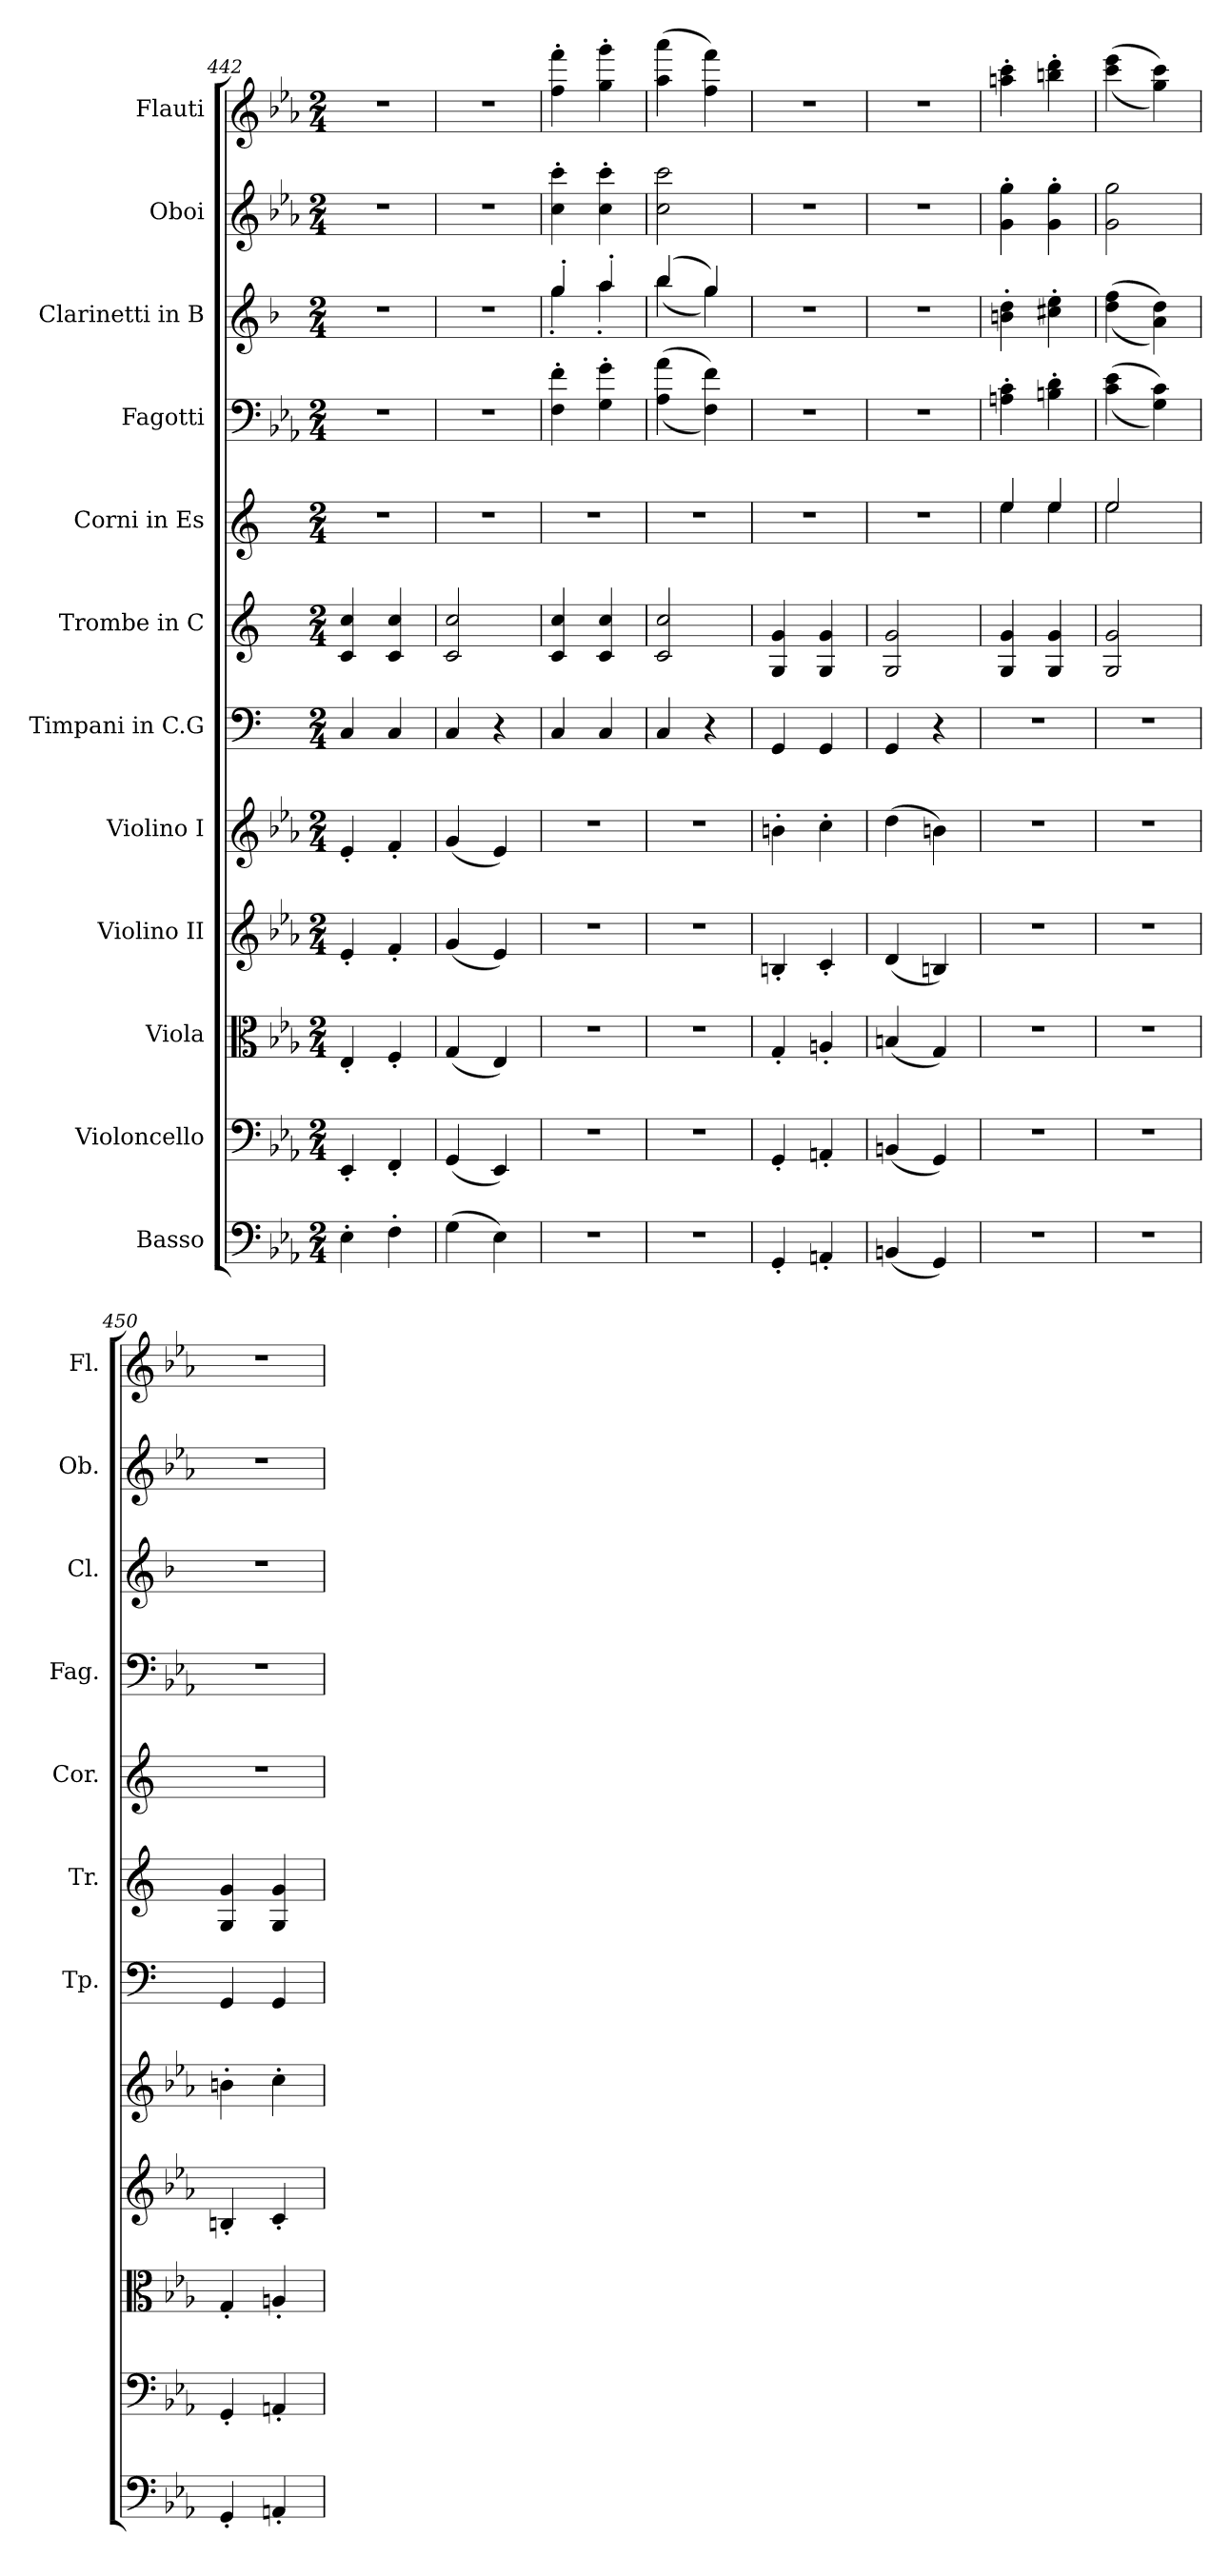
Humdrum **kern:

**kern	**kern	**kern	**kern	**kern	**kern	**kern	**kern	**kern	**kern	**kern	**kern
*part12	*part11	*part10	*part9	*part8	*part7	*part6	*part5	*part4	*part3	*part2	*part1
*staff12	*staff11	*staff10	*staff9	*staff8	*staff7	*staff6	*staff5	*staff4	*staff3	*staff2	*staff1
*I"Basso	*I"Violoncello	*I"Viola	*I"Violino II	*I"Violino I	*I"Timpani in C.G	*I"Trombe in C	*I"Corni in Es	*I"Fagotti	*I"Clarinetti in B	*I"Oboi	*I"Flauti
*	*	*	*	*	*I'Tp.	*I'Tr.	*I'Cor.	*I'Fag.	*I'Cl.	*I'Ob.	*I'Fl.
*clefF4	*clefF4	*clefC3	*clefG2	*clefG2	*clefF4	*clefG2	*clefG2	*clefF4	*clefG2	*clefG2	*clefG2
*ITrd7c12	*	*	*	*	*	*	*ITrd5c9	*	*ITrd1c2	*	*
*k[b-e-a-]	*k[b-e-a-]	*k[b-e-a-]	*k[b-e-a-]	*k[b-e-a-]	*k[]	*k[]	*k[b-e-a-]	*k[b-e-a-]	*k[b-e-a-]	*k[b-e-a-]	*k[b-e-a-]
*M2/4	*M2/4	*M2/4	*M2/4	*M2/4	*M2/4	*M2/4	*M2/4	*M2/4	*M2/4	*M2/4	*M2/4
=442	=442	=442	=442	=442	=442	=442	=442	=442	=442	=442	=442
4EE-'\	4EE-'/	4E-'/	4e-'/	4e-'/	4C/	4c/ 4cc/	2r	2r	2r	2r	2r
4FF'\	4FF'/	4F'/	4f'/	4f'/	4C/	4c/ 4cc/	.	.	.	.	.
!!LO:PB:g=z
=443	=443	=443	=443	=443	=443	=443	=443	=443	=443	=443	=443
(4GG\	(4GG/	(4G/	(4g/	(4g/	4C/	2c/ 2cc/	2r	2r	2r	2r	2r
4EE-\)	4EE-/)	4E-/)	4e-/)	4e-/)	4r	.	.	.	.	.	.
=444	=444	=444	=444	=444	=444	=444	=444	=444	=444	=444	=444
*	*	*	*	*	*	*	*	*	*^	*	*
2r	2r	2r	2r	2r	4C/	4c/ 4cc/	2r	4F\' 4f\'	4ff'/	4ff'\	4cc\' 4ccc\'	4ff\' 4fff\'
.	.	.	.	.	4C/	4c/ 4cc/	.	4G\' 4g\'	4gg'/	4gg'\	4cc\' 4ccc\'	4gg\' 4ggg\'
=445	=445	=445	=445	=445	=445	=445	=445	=445	=445	=445	=445	=445
2r	2r	2r	2r	2r	4C/	2c/ 2cc/	2r	((4A-\ 4a-\	(4aa-/	(4aa-\	2cc\ 2ccc\	(4aa-\ 4aaa-\
.	.	.	.	.	4r	.	.	4F\ 4f\))	4ff/)	4ff\)	.	4ff\ 4fff\)
*	*	*	*	*	*	*	*	*	*v	*v	*	*
=446	=446	=446	=446	=446	=446	=446	=446	=446	=446	=446	=446
4GGG'/	4GG'/	4G'/	4Bn'/	4bn'\	4GG/	4G/ 4g/	2r	2r	2r	2r	2r
4AAAn'/	4AAn'/	4An'/	4c'/	4cc'\	4GG/	4G/ 4g/	.	.	.	.	.
=447	=447	=447	=447	=447	=447	=447	=447	=447	=447	=447	=447
(4BBBn/	(4BBn/	(4Bn/	(4d/	(4dd\	4GG/	2G/ 2g/	2r	2r	2r	2r	2r
4GGG/)	4GG/)	4G/)	4Bn/)	4bn\)	4r	.	.	.	.	.	.
=448	=448	=448	=448	=448	=448	=448	=448	=448	=448	=448	=448
*	*	*	*	*	*	*	*^	*	*	*	*
2r	2r	2r	2r	2r	2r	4G/ 4g/	4g/	4g\	4An\' 4c\'	4an\' 4cc\'	4g\' 4gg\'	4aan\' 4ccc\'
.	.	.	.	.	.	4G/ 4g/	4g/	4g\	4Bn\' 4d\'	4bn\' 4dd\'	4g\' 4gg\'	4bbn\' 4ddd\'
=449	=449	=449	=449	=449	=449	=449	=449	=449	=449	=449	=449	=449
2r	2r	2r	2r	2r	2r	2G/ 2g/	2g/	2g\	((4c\ 4e-\	((4cc\ 4ee-\	2g\ 2gg\	((4ccc\ 4eee-\
.	.	.	.	.	.	.	.	.	4G\ 4c\))	4g\ 4cc\))	.	4gg\ 4ccc\))
*	*	*	*	*	*	*	*v	*v	*	*	*	*
=450	=450	=450	=450	=450	=450	=450	=450	=450	=450	=450	=450
4GGG'/	4GG'/	4G'/	4Bn'/	4bn'\	4GG/	4G/ 4g/	2r	2r	2r	2r	2r
4AAAn'/	4AAn'/	4An'/	4c'/	4cc'\	4GG/	4G/ 4g/	.	.	.	.	.
=	=	=	=	=	=	=	=	=	=	=	=
*-	*-	*-	*-	*-	*-	*-	*-	*-	*-	*-	*-
